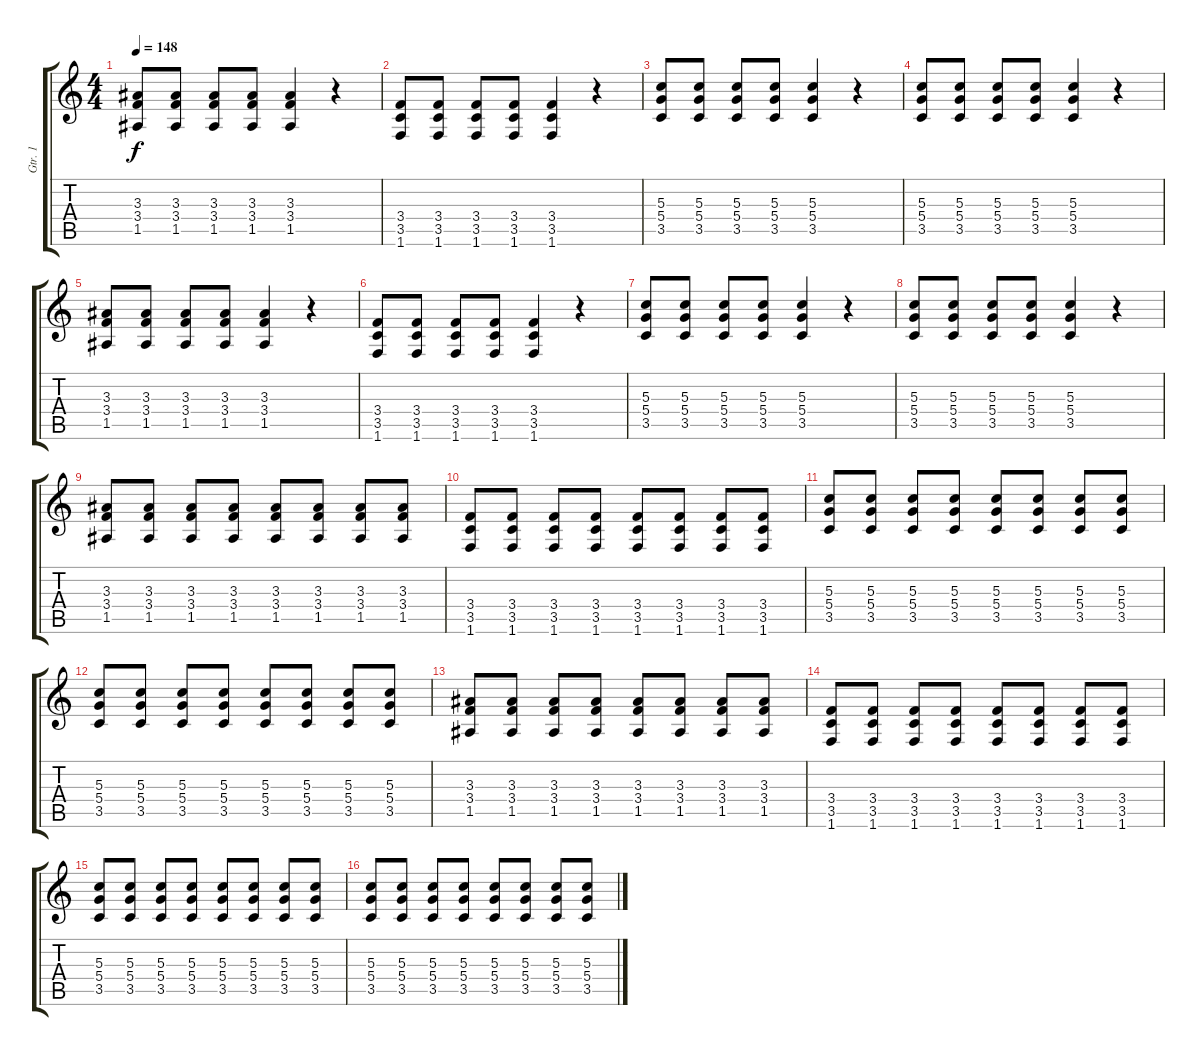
\track ("Gtr. 1" "Gtr. 1") {instrument distortionguitar}
\staff {score tabs}
\tuning (E4 B3 G3 D3 A2 E2) {hide}
\ts (4 4)
\tempo 148
\clef g2
\ks c
(3.3 3.4 1.5).8{dy f instrument distortionguitar} (3.3 3.4 1.5).8 (3.3 3.4 1.5).8 (3.3 3.4 1.5).8 (3.3 3.4 1.5).4 r.4 |
(3.4 3.5 1.6).8 (3.4 3.5 1.6).8 (3.4 3.5 1.6).8 (3.4 3.5 1.6).8 (3.4 3.5 1.6).4 r.4 |
(5.3 5.4 3.5).8 (5.3 5.4 3.5).8 (5.3 5.4 3.5).8 (5.3 5.4 3.5).8 (5.3 5.4 3.5).4 r.4 |
(5.3 5.4 3.5).8 (5.3 5.4 3.5).8 (5.3 5.4 3.5).8 (5.3 5.4 3.5).8 (5.3 5.4 3.5).4 r.4 |
(3.3 3.4 1.5).8 (3.3 3.4 1.5).8 (3.3 3.4 1.5).8 (3.3 3.4 1.5).8 (3.3 3.4 1.5).4 r.4 |
(3.4 3.5 1.6).8 (3.4 3.5 1.6).8 (3.4 3.5 1.6).8 (3.4 3.5 1.6).8 (3.4 3.5 1.6).4 r.4 |
(5.3 5.4 3.5).8 (5.3 5.4 3.5).8 (5.3 5.4 3.5).8 (5.3 5.4 3.5).8 (5.3 5.4 3.5).4 r.4 |
(5.3 5.4 3.5).8 (5.3 5.4 3.5).8 (5.3 5.4 3.5).8 (5.3 5.4 3.5).8 (5.3 5.4 3.5).4 r.4 |
(3.3 3.4 1.5).8 (3.3 3.4 1.5).8 (3.3 3.4 1.5).8 (3.3 3.4 1.5).8 (3.3 3.4 1.5).8 (3.3 3.4 1.5).8 (3.3 3.4 1.5).8 (3.3 3.4 1.5).8 |
(3.4 3.5 1.6).8 (3.4 3.5 1.6).8 (3.4 3.5 1.6).8 (3.4 3.5 1.6).8 (3.4 3.5 1.6).8 (3.4 3.5 1.6).8 (3.4 3.5 1.6).8 (3.4 3.5 1.6).8 |
(5.3 5.4 3.5).8 (5.3 5.4 3.5).8 (5.3 5.4 3.5).8 (5.3 5.4 3.5).8 (5.3 5.4 3.5).8 (5.3 5.4 3.5).8 (5.3 5.4 3.5).8 (5.3 5.4 3.5).8 |
(5.3 5.4 3.5).8 (5.3 5.4 3.5).8 (5.3 5.4 3.5).8 (5.3 5.4 3.5).8 (5.3 5.4 3.5).8 (5.3 5.4 3.5).8 (5.3 5.4 3.5).8 (5.3 5.4 3.5).8 |
(3.3 3.4 1.5).8 (3.3 3.4 1.5).8 (3.3 3.4 1.5).8 (3.3 3.4 1.5).8 (3.3 3.4 1.5).8 (3.3 3.4 1.5).8 (3.3 3.4 1.5).8 (3.3 3.4 1.5).8 |
(3.4 3.5 1.6).8 (3.4 3.5 1.6).8 (3.4 3.5 1.6).8 (3.4 3.5 1.6).8 (3.4 3.5 1.6).8 (3.4 3.5 1.6).8 (3.4 3.5 1.6).8 (3.4 3.5 1.6).8 |
(5.3 5.4 3.5).8 (5.3 5.4 3.5).8 (5.3 5.4 3.5).8 (5.3 5.4 3.5).8 (5.3 5.4 3.5).8 (5.3 5.4 3.5).8 (5.3 5.4 3.5).8 (5.3 5.4 3.5).8 |
(5.3 5.4 3.5).8 (5.3 5.4 3.5).8 (5.3 5.4 3.5).8 (5.3 5.4 3.5).8 (5.3 5.4 3.5).8 (5.3 5.4 3.5).8 (5.3 5.4 3.5).8 (5.3 5.4 3.5).8
